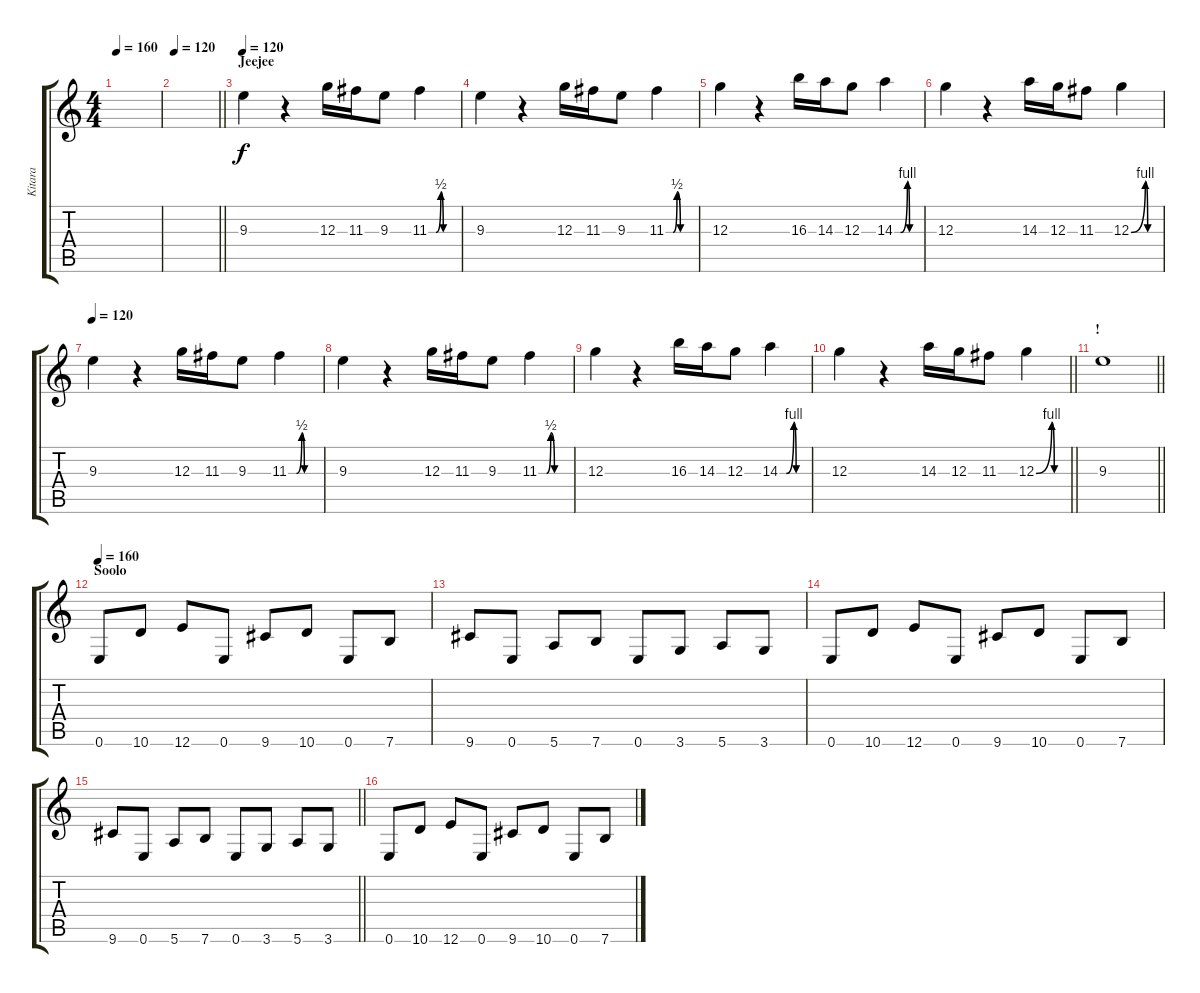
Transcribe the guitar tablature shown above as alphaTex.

\track ("Kitara" "Kitara") {instrument overdrivenguitar}
\staff {score tabs}
\tuning (E4 B3 G3 D3 A2 E2) {hide}
\ts (4 4)
\tempo 160
\clef g2
\ks c
|
\tempo 120
\barLineRight lightlight
|
\section ("" "Jeejee")
\tempo 120
9.3.4{dy f} r.4 12.3.16 11.3.16 9.3.8 11.3{be (custom 0 0 15 0 25 2 30 0 35 0 45 0 60 0)}.4 |
9.3.4 r.4 12.3.16 11.3.16 9.3.8 11.3{be (custom 0 0 15 0 23 2 30 0 45 0 60 0)}.4 |
12.3.4 r.4 16.3.16 14.3.16 12.3.8 14.3{be (custom 0 0 14 0 30 4 35 0 45 0 60 0)}.4 |
12.3.4 r.4 14.3.16 12.3.16 11.3.8 12.3{be (custom 0 0 30 4 35 0 45 0 60 0)}.4 |
\tempo 120
9.3.4 r.4 12.3.16 11.3.16 9.3.8 11.3{be (custom 0 0 15 0 25 2 30 0 35 0 45 0 60 0)}.4 |
9.3.4 r.4 12.3.16 11.3.16 9.3.8 11.3{be (custom 0 0 15 0 23 2 30 0 45 0 60 0)}.4 |
12.3.4 r.4 16.3.16 14.3.16 12.3.8 14.3{be (custom 0 0 14 0 30 4 35 0 45 0 60 0)}.4 |
\barLineRight lightlight
12.3.4 r.4 14.3.16 12.3.16 11.3.8 12.3{be (custom 0 0 30 4 35 0 45 0 60 0)}.4 |
\section ("" "!")
\barLineRight lightlight
9.3.1 |
\section ("" "Soolo")
\tempo 160
0.6.8 10.6.8 12.6.8 0.6.8 9.6.8 10.6.8 0.6.8 7.6.8 |
9.6.8 0.6.8 5.6.8 7.6.8 0.6.8 3.6.8 5.6.8 3.6.8 |
0.6.8 10.6.8 12.6.8 0.6.8 9.6.8 10.6.8 0.6.8 7.6.8 |
\barLineRight lightlight
9.6.8 0.6.8 5.6.8 7.6.8 0.6.8 3.6.8 5.6.8 3.6.8 |
0.6.8 10.6.8 12.6.8 0.6.8 9.6.8 10.6.8 0.6.8 7.6.8
